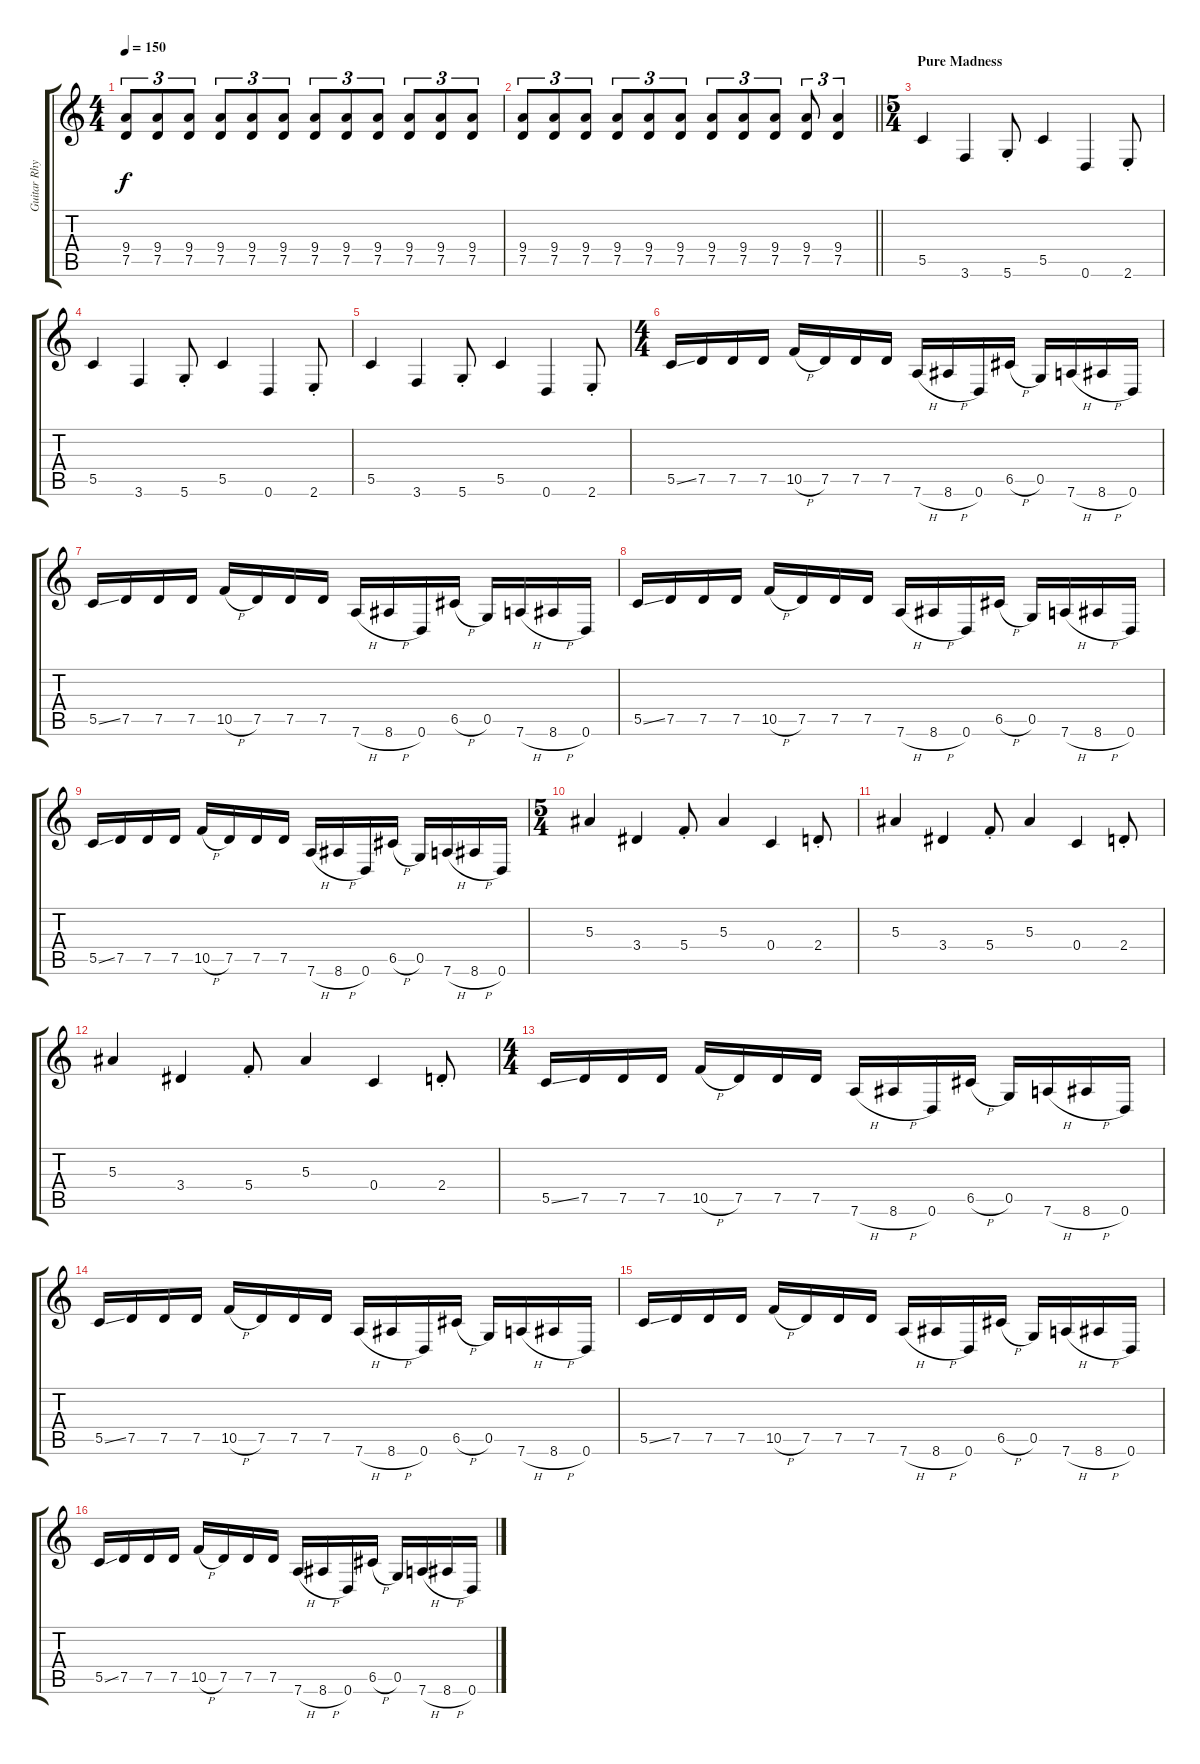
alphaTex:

\track ("Guitar Rhythm (Bill Kelliher)" "Guitar Rhy") {instrument distortionguitar}
\staff {score tabs}
\tuning (D4 A3 F3 C3 G2 D2) {hide}
\ts (4 4)
\tempo 150
\clef g2
\ks c
(9.4 7.5).8{tu (3 2) dy f} (9.4 7.5).8{tu (3 2)} (9.4 7.5).8{tu (3 2)} (9.4 7.5).8{tu (3 2)} (9.4 7.5).8{tu (3 2)} (9.4 7.5).8{tu (3 2)} (9.4 7.5).8{tu (3 2)} (9.4 7.5).8{tu (3 2)} (9.4 7.5).8{tu (3 2)} (9.4 7.5).8{tu (3 2)} (9.4 7.5).8{tu (3 2)} (9.4 7.5).8{tu (3 2)} |
\barLineRight lightlight
(9.4 7.5).8{tu (3 2)} (9.4 7.5).8{tu (3 2)} (9.4 7.5).8{tu (3 2)} (9.4 7.5).8{tu (3 2)} (9.4 7.5).8{tu (3 2)} (9.4 7.5).8{tu (3 2)} (9.4 7.5).8{tu (3 2)} (9.4 7.5).8{tu (3 2)} (9.4 7.5).8{tu (3 2)} (9.4 7.5).8{tu (3 2)} (9.4 7.5).4{tu (3 2)} |
\ts (5 4)
\section ("" "Pure Madness")
5.5.4 3.6.4 5.6{st}.8 5.5.4 0.6.4 2.6{st}.8 |
5.5.4 3.6.4 5.6{st}.8 5.5.4 0.6.4 2.6{st}.8 |
5.5.4 3.6.4 5.6{st}.8 5.5.4 0.6.4 2.6{st}.8 |
\ts (4 4)
5.5{ss}.16 7.5.16 7.5.16 7.5.16 10.5{h}.16 7.5.16 7.5.16 7.5.16 7.6{h}.16 8.6{h}.16 0.6.16 6.5{h}.16 0.5.16 7.6{h}.16 8.6{h}.16 0.6.16 |
5.5{ss}.16 7.5.16 7.5.16 7.5.16 10.5{h}.16 7.5.16 7.5.16 7.5.16 7.6{h}.16 8.6{h}.16 0.6.16 6.5{h}.16 0.5.16 7.6{h}.16 8.6{h}.16 0.6.16 |
5.5{ss}.16 7.5.16 7.5.16 7.5.16 10.5{h}.16 7.5.16 7.5.16 7.5.16 7.6{h}.16 8.6{h}.16 0.6.16 6.5{h}.16 0.5.16 7.6{h}.16 8.6{h}.16 0.6.16 |
5.5{ss}.16 7.5.16 7.5.16 7.5.16 10.5{h}.16 7.5.16 7.5.16 7.5.16 7.6{h}.16 8.6{h}.16 0.6.16 6.5{h}.16 0.5.16 7.6{h}.16 8.6{h}.16 0.6.16 |
\ts (5 4)
5.3.4 3.4.4 5.4{st}.8 5.3.4 0.4.4 2.4{st}.8 |
5.3.4 3.4.4 5.4{st}.8 5.3.4 0.4.4 2.4{st}.8 |
5.3.4 3.4.4 5.4{st}.8 5.3.4 0.4.4 2.4{st}.8 |
\ts (4 4)
5.5{ss}.16 7.5.16 7.5.16 7.5.16 10.5{h}.16 7.5.16 7.5.16 7.5.16 7.6{h}.16 8.6{h}.16 0.6.16 6.5{h}.16 0.5.16 7.6{h}.16 8.6{h}.16 0.6.16 |
5.5{ss}.16 7.5.16 7.5.16 7.5.16 10.5{h}.16 7.5.16 7.5.16 7.5.16 7.6{h}.16 8.6{h}.16 0.6.16 6.5{h}.16 0.5.16 7.6{h}.16 8.6{h}.16 0.6.16 |
5.5{ss}.16 7.5.16 7.5.16 7.5.16 10.5{h}.16 7.5.16 7.5.16 7.5.16 7.6{h}.16 8.6{h}.16 0.6.16 6.5{h}.16 0.5.16 7.6{h}.16 8.6{h}.16 0.6.16 |
5.5{ss}.16 7.5.16 7.5.16 7.5.16 10.5{h}.16 7.5.16 7.5.16 7.5.16 7.6{h}.16 8.6{h}.16 0.6.16 6.5{h}.16 0.5.16 7.6{h}.16 8.6{h}.16 0.6.16
